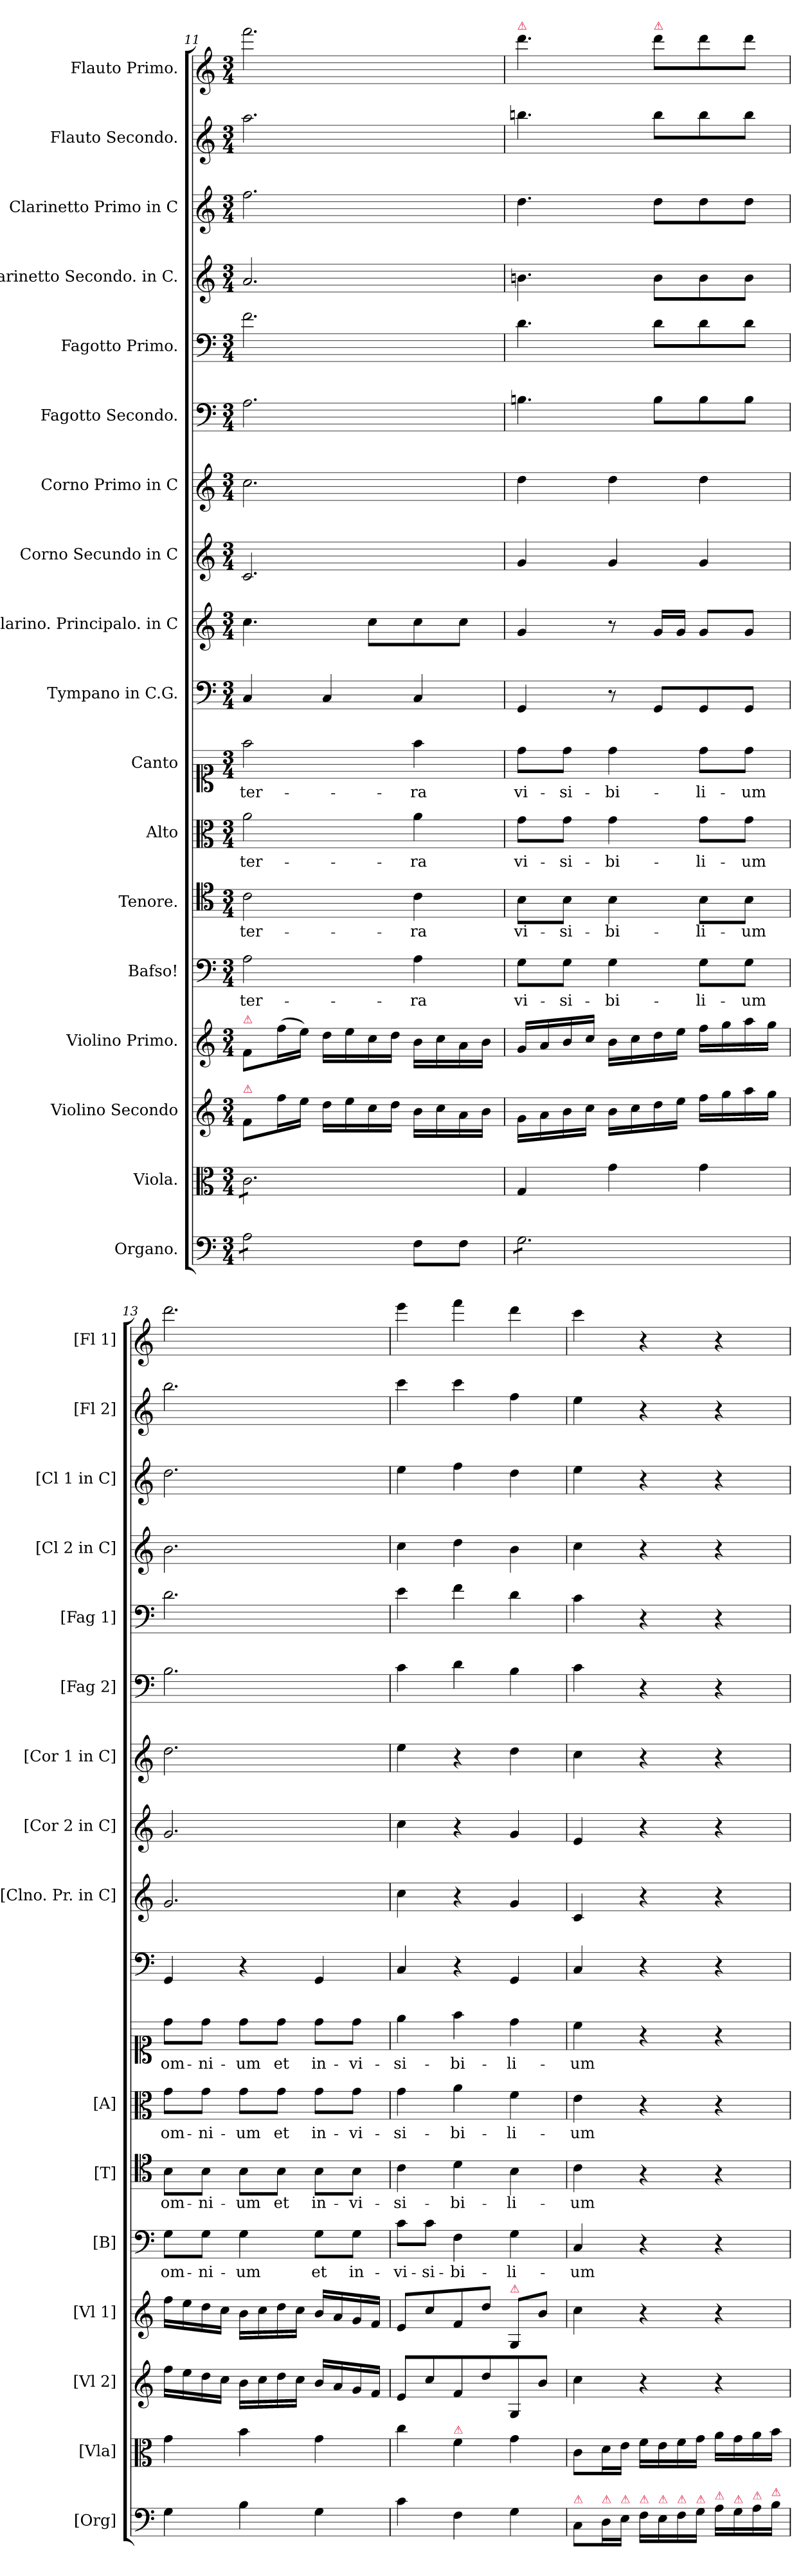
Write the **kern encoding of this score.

**kern	**kern	**kern	**kern	**kern	**text	**kern	**text	**kern	**text	**kern	**text	**kern	**kern	**kern	**kern	**kern	**kern	**kern	**kern	**kern	**kern
*part18	*part17	*part16	*part15	*part14	*part14	*part13	*part13	*part12	*part12	*part11	*part11	*part10	*part9	*part8	*part7	*part6	*part5	*part4	*part3	*part2	*part1
*staff18	*staff17	*staff16	*staff15	*staff14	*staff14	*staff13	*staff13	*staff12	*staff12	*staff11	*staff11	*staff10	*staff9	*staff8	*staff7	*staff6	*staff5	*staff4	*staff3	*staff2	*staff1
*I"Organo.	*I"Viola.	*I"Violino Secondo	*I"Violino Primo.	*I"Bafso!	*	*I"Tenore.	*	*I"Alto	*	*I"Canto	*	*I"Tympano in C.G.	*I"Clarino. Principalo. in C	*I"Corno Secundo in C	*I"Corno Primo in C	*I"Fagotto Secondo.	*I"Fagotto Primo.	*I"Clarinetto Secondo. in C.	*I"Clarinetto Primo in C	*I"Flauto Secondo.	*I"Flauto Primo.
*I'[Org]	*I'[Vla]	*I'[Vl 2]	*I'[Vl 1]	*I'[B]	*	*I'[T]	*	*I'[A]	*	*	*	*	*I'[Clno. Pr. in C]	*I'[Cor 2 in C]	*I'[Cor 1 in C]	*I'[Fag 2]	*I'[Fag 1]	*I'[Cl 2 in C]	*I'[Cl 1 in C]	*I'[Fl 2]	*I'[Fl 1]
*clefF4	*clefC3	*clefG2	*clefG2	*clefF4	*	*clefC4	*	*clefC3	*	*clefC1	*	*clefF4	*clefG2	*clefG2	*clefG2	*clefF4	*clefF4	*clefG2	*clefG2	*clefG2	*clefG2
*k[]	*k[]	*k[]	*k[]	*k[]	*	*k[]	*	*k[]	*	*k[]	*	*k[]	*k[]	*k[]	*k[]	*k[]	*k[]	*k[]	*k[]	*k[]	*k[]
*C:	*C:	*C:	*C:	*C:	*	*C:	*	*C:	*	*C:	*	*C:	*C:	*C:	*C:	*C:	*C:	*C:	*C:	*C:	*C:
*M3/4	*M3/4	*M3/4	*M3/4	*M3/4	*	*M3/4	*	*M3/4	*	*M3/4	*	*M3/4	*M3/4	*M3/4	*M3/4	*M3/4	*M3/4	*M3/4	*M3/4	*M3/4	*M3/4
=11	=11	=11	=11	=11	=11	=11	=11	=11	=11	=11	=11	=11	=11	=11	=11	=11	=11	=11	=11	=11	=11
!	!	!	!LO:TX:a:color=crimson:t=⚠	!	!	!	!	!	!	!	!	!	!	!	!	!	!	!	!	!	!
!	!	!LO:TX:a:color=crimson:t=⚠	!	!	!	!	!	!	!	!	!	!	!	!	!	!	!	!	!	!	!
*tremolo	*	*	*	*	*	*	*	*	*	*	*	*	*	*	*	*	*	*	*	*	*
*	*tremolo	*	*	*	*	*	*	*	*	*	*	*	*	*	*	*	*	*	*	*	*
8A\L	8c\L	8f/L	8f/L	2A\	ter-	2c\	ter-	2a\	ter-	2ff\	ter-	4C/	4.cc\	2.c/	2.cc\	2.A\	2.f\	2.a/	2.ff\	2.aa\	2.fff\
8A\	8c\	16ff\L	(>16ff\L	.	.	.	.	.	.	.	.	.	.	.	.	.	.	.	.	.	.
.	.	16ee\JJ	16ee\JJ)	.	.	.	.	.	.	.	.	.	.	.	.	.	.	.	.	.	.
8A\	8c\	16dd\LL	16dd\LL	.	.	.	.	.	.	.	.	4C/	.	.	.	.	.	.	.	.	.
.	.	16ee\	16ee\	.	.	.	.	.	.	.	.	.	.	.	.	.	.	.	.	.	.
8A\J	8c\	16cc\	16cc\	.	.	.	.	.	.	.	.	.	8cc\L	.	.	.	.	.	.	.	.
*Xtremolo	*	*	*	*	*	*	*	*	*	*	*	*	*	*	*	*	*	*	*	*	*
.	.	16dd\JJ	16dd\JJ	.	.	.	.	.	.	.	.	.	.	.	.	.	.	.	.	.	.
8F\L	8c\	16b\LL	16b\LL	4A\	-ra	4c\	-ra	4a\	-ra	4ff\	-ra	4C/	8cc\	.	.	.	.	.	.	.	.
.	.	16cc\	16cc\	.	.	.	.	.	.	.	.	.	.	.	.	.	.	.	.	.	.
8F\J	8c\J	16a\	16a\	.	.	.	.	.	.	.	.	.	8cc\J	.	.	.	.	.	.	.	.
*	*Xtremolo	*	*	*	*	*	*	*	*	*	*	*	*	*	*	*	*	*	*	*	*
.	.	16b\JJ	16b\JJ	.	.	.	.	.	.	.	.	.	.	.	.	.	.	.	.	.	.
=12	=12	=12	=12	=12	=12	=12	=12	=12	=12	=12	=12	=12	=12	=12	=12	=12	=12	=12	=12	=12	=12
!	!	!	!	!	!	!	!	!	!	!	!	!	!	!	!	!	!	!	!	!	!LO:TX:a:color=crimson:t=⚠
*tremolo	*	*	*	*	*	*	*	*	*	*	*	*	*	*	*	*	*	*	*	*	*
8G\L	4G/	16g\LL	16g/LL	8G\L	vi-	8B\L	vi-	8g\L	vi-	8dd\L	vi-	4GG/	4g/	4g/	4dd\	4.Bn\	4.d\	4.bn\	4.dd\	4.bbn\	4.ddd\
.	.	16a\	16a/	.	.	.	.	.	.	.	.	.	.	.	.	.	.	.	.	.	.
8G\	.	16b\	16b/	8G\J	-si-	8B\J	-si-	8g\J	-si-	8dd\J	-si-	.	.	.	.	.	.	.	.	.	.
.	.	16cc\JJ	16cc/JJ	.	.	.	.	.	.	.	.	.	.	.	.	.	.	.	.	.	.
8G\	4g\	16b\LL	16b\LL	4G\	-bi-	4B\	-bi-	4g\	-bi-	4dd\	-bi-	8r	8r	4g/	4dd\	.	.	.	.	.	.
.	.	16cc\	16cc\	.	.	.	.	.	.	.	.	.	.	.	.	.	.	.	.	.	.
!	!	!	!	!	!	!	!	!	!	!	!	!	!	!	!	!	!	!	!	!	!LO:TX:a:color=crimson:t=⚠
8G\	.	16dd\	16dd\	.	.	.	.	.	.	.	.	8GG/L	16g/LL	.	.	8B\L	8d\L	8b\L	8dd\L	8bb\L	8ddd\L
.	.	16ee\JJ	16ee\JJ	.	.	.	.	.	.	.	.	.	16g/JJ	.	.	.	.	.	.	.	.
8G\	4g\	16ff\LL	16ff\LL	8G\L	-li-	8B\L	-li-	8g\L	-li-	8dd\L	-li-	8GG/	8g/L	4g/	4dd\	8B\	8d\	8b\	8dd\	8bb\	8ddd\
.	.	16gg\	16gg\	.	.	.	.	.	.	.	.	.	.	.	.	.	.	.	.	.	.
8G\J	.	16aa\	16aa\	8G\J	-um	8B\J	-um	8g\J	-um	8dd\J	-um	8GG/J	8g/J	.	.	8B\J	8d\J	8b\J	8dd\J	8bb\J	8ddd\J
*Xtremolo	*	*	*	*	*	*	*	*	*	*	*	*	*	*	*	*	*	*	*	*	*
.	.	16gg\JJ	16gg\JJ	.	.	.	.	.	.	.	.	.	.	.	.	.	.	.	.	.	.
=13	=13	=13	=13	=13	=13	=13	=13	=13	=13	=13	=13	=13	=13	=13	=13	=13	=13	=13	=13	=13	=13
4G\	4g\	16ff\LL	16ff\LL	8G\L	om-	8B\L	om-	8g\L	om-	8dd\L	om-	4GG/	2.g/	2.g/	2.dd\	2.B\	2.d\	2.b\	2.dd\	2.bb\	2.ddd\
.	.	16ee\	16ee\	.	.	.	.	.	.	.	.	.	.	.	.	.	.	.	.	.	.
.	.	16dd\	16dd\	8G\J	-ni-	8B\J	-ni-	8g\J	-ni-	8dd\J	-ni-	.	.	.	.	.	.	.	.	.	.
.	.	16cc\JJ	16cc\JJ	.	.	.	.	.	.	.	.	.	.	.	.	.	.	.	.	.	.
4B\	4b\	16b\LL	16b\LL	4G\	-um	8B\L	-um	8g\L	-um	8dd\L	-um	4r	.	.	.	.	.	.	.	.	.
.	.	16cc\	16cc\	.	.	.	.	.	.	.	.	.	.	.	.	.	.	.	.	.	.
.	.	16dd\	16dd\	.	.	8B\J	et	8g\J	et	8dd\J	et	.	.	.	.	.	.	.	.	.	.
.	.	16cc\JJ	16cc\JJ	.	.	.	.	.	.	.	.	.	.	.	.	.	.	.	.	.	.
4G\	4g\	16b/LL	16b/LL	8G\L	et	8B\L	in-	8g\L	in-	8dd\L	in-	4GG/	.	.	.	.	.	.	.	.	.
.	.	16a/	16a/	.	.	.	.	.	.	.	.	.	.	.	.	.	.	.	.	.	.
.	.	16g/	16g/	8G\J	in-	8B\J	-vi-	8g\J	-vi-	8dd\J	-vi-	.	.	.	.	.	.	.	.	.	.
.	.	16f/JJ	16f/JJ	.	.	.	.	.	.	.	.	.	.	.	.	.	.	.	.	.	.
=14	=14	=14	=14	=14	=14	=14	=14	=14	=14	=14	=14	=14	=14	=14	=14	=14	=14	=14	=14	=14	=14
4c\	4cc\	8e/L	8e/L	8c\L	-vi-	4c\	-si-	4g\	-si-	4ee\	-si-	4C/	4cc\	4cc\	4ee\	4c\	4e\	4cc\	4ee\	4ccc\	4eee\
.	.	8cc/	8cc/	8c\J	-si-	.	.	.	.	.	.	.	.	.	.	.	.	.	.	.	.
!	!LO:TX:a:color=crimson:t=⚠	!	!	!	!	!	!	!	!	!	!	!	!	!	!	!	!	!	!	!	!
4F\	4f\	8f/	8f/	4F\	-bi-	4d\	-bi-	4a\	-bi-	4ff\	-bi-	4r	4r	4r	4r	4d\	4f\	4dd\	4ff\	4ccc\	4fff\
.	.	8dd/	8dd/J	.	.	.	.	.	.	.	.	.	.	.	.	.	.	.	.	.	.
!	!	!	!LO:TX:a:color=crimson:t=⚠	!	!	!	!	!	!	!	!	!	!	!	!	!	!	!	!	!	!
4G\	4g\	8G/	8G/L	4G\	-li-	4B\	-li-	4f\	-li-	4dd\	-li-	4GG/	4g/	4g/	4dd\	4B\	4d\	4b\	4dd\	4ff\	4ddd\
.	.	8b/J	8b\J	.	.	.	.	.	.	.	.	.	.	.	.	.	.	.	.	.	.
=15	=15	=15	=15	=15	=15	=15	=15	=15	=15	=15	=15	=15	=15	=15	=15	=15	=15	=15	=15	=15	=15
!LO:TX:a:color=crimson:t=⚠	!	!	!	!	!	!	!	!	!	!	!	!	!	!	!	!	!	!	!	!	!
8C\L	8c\L	4cc\	4cc\	4C/	-um	4c\	-um	4e\	-um	4cc\	-um	4C/	4c/	4e/	4cc\	4c\	4c\	4cc\	4ee\	4ee\	4ccc\
!LO:TX:a:color=crimson:t=⚠	!	!	!	!	!	!	!	!	!	!	!	!	!	!	!	!	!	!	!	!	!
16D\L	16d\L	.	.	.	.	.	.	.	.	.	.	.	.	.	.	.	.	.	.	.	.
!LO:TX:a:color=crimson:t=⚠	!	!	!	!	!	!	!	!	!	!	!	!	!	!	!	!	!	!	!	!	!
16E\JJ	16e\JJ	.	.	.	.	.	.	.	.	.	.	.	.	.	.	.	.	.	.	.	.
!LO:TX:a:color=crimson:t=⚠	!	!	!	!	!	!	!	!	!	!	!	!	!	!	!	!	!	!	!	!	!
16F\LL	16f\LL	4r	4r	4r	.	4r	.	4r	.	4r	.	4r	4r	4r	4r	4r	4r	4r	4r	4r	4r
!LO:TX:a:color=crimson:t=⚠	!	!	!	!	!	!	!	!	!	!	!	!	!	!	!	!	!	!	!	!	!
16E\	16e\	.	.	.	.	.	.	.	.	.	.	.	.	.	.	.	.	.	.	.	.
!LO:TX:a:color=crimson:t=⚠	!	!	!	!	!	!	!	!	!	!	!	!	!	!	!	!	!	!	!	!	!
16F\	16f\	.	.	.	.	.	.	.	.	.	.	.	.	.	.	.	.	.	.	.	.
!LO:TX:a:color=crimson:t=⚠	!	!	!	!	!	!	!	!	!	!	!	!	!	!	!	!	!	!	!	!	!
16G\JJ	16g\JJ	.	.	.	.	.	.	.	.	.	.	.	.	.	.	.	.	.	.	.	.
!LO:TX:a:color=crimson:t=⚠	!	!	!	!	!	!	!	!	!	!	!	!	!	!	!	!	!	!	!	!	!
16A\LL	16a\LL	4r	4r	4r	.	4r	.	4r	.	4r	.	4r	4r	4r	4r	4r	4r	4r	4r	4r	4r
!LO:TX:a:color=crimson:t=⚠	!	!	!	!	!	!	!	!	!	!	!	!	!	!	!	!	!	!	!	!	!
16G\	16g\	.	.	.	.	.	.	.	.	.	.	.	.	.	.	.	.	.	.	.	.
!LO:TX:a:color=crimson:t=⚠	!	!	!	!	!	!	!	!	!	!	!	!	!	!	!	!	!	!	!	!	!
16A\	16a\	.	.	.	.	.	.	.	.	.	.	.	.	.	.	.	.	.	.	.	.
!LO:TX:a:color=crimson:t=⚠	!	!	!	!	!	!	!	!	!	!	!	!	!	!	!	!	!	!	!	!	!
16B\JJ	16b\JJ	.	.	.	.	.	.	.	.	.	.	.	.	.	.	.	.	.	.	.	.
=	=	=	=	=	=	=	=	=	=	=	=	=	=	=	=	=	=	=	=	=	=
*-	*-	*-	*-	*-	*-	*-	*-	*-	*-	*-	*-	*-	*-	*-	*-	*-	*-	*-	*-	*-	*-
